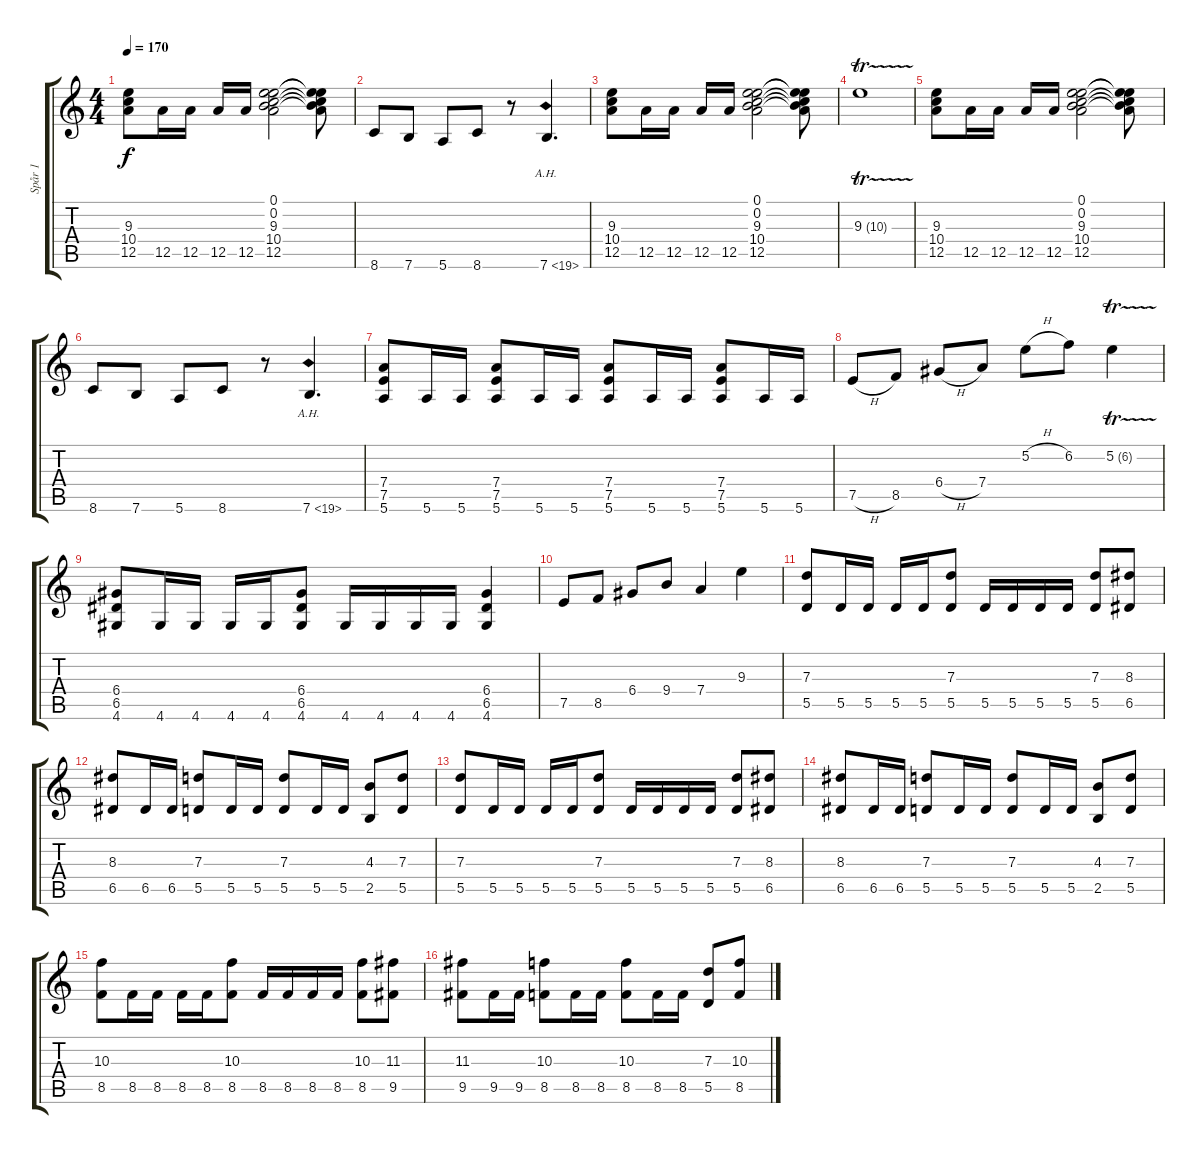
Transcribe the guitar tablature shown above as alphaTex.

\track ("Spår 1" "Spår 1") {instrument distortionguitar}
\staff {score tabs}
\tuning (E4 B3 G3 D3 A2 E2) {hide}
\ts (4 4)
\tempo 170
\clef g2
\ks c
(9.3 10.4 12.5).8{dy f} 12.5.16 12.5.16 12.5.16 12.5.16 (0.1 0.2 9.3 10.4 12.5).2 (0.1{t} 0.2{t} 9.3{t} 10.4{t} 12.5{t}).8 |
8.6.8 7.6.8 5.6.8 8.6.8 r.8 7.6{ah 12}.4{d} |
(9.3 10.4 12.5).8 12.5.16 12.5.16 12.5.16 12.5.16 (0.1 0.2 9.3 10.4 12.5).2 (0.1{t} 0.2{t} 9.3{t} 10.4{t} 12.5{t}).8 |
9.3{tr (10 16)}.1 |
(9.3 10.4 12.5).8 12.5.16 12.5.16 12.5.16 12.5.16 (0.1 0.2 9.3 10.4 12.5).2 (0.1{t} 0.2{t} 9.3{t} 10.4{t} 12.5{t}).8 |
8.6.8 7.6.8 5.6.8 8.6.8 r.8 7.6{ah 12}.4{d} |
(7.4 7.5 5.6).8 5.6.16 5.6.16 (7.4 7.5 5.6).8 5.6.16 5.6.16 (7.4 7.5 5.6).8 5.6.16 5.6.16 (7.4 7.5 5.6).8 5.6.16 5.6.16 |
7.5{h}.8 8.5.8 6.4{h}.8 7.4.8 5.2{h}.8 6.2.8 5.2{tr (6 32)}.4 |
(6.4 6.5 4.6).8 4.6.16 4.6.16 4.6.16 4.6.16 (6.4 6.5 4.6).8 4.6.16 4.6.16 4.6.16 4.6.16 (6.4 6.5 4.6).4 |
7.5.8 8.5.8 6.4.8 9.4.8 7.4.4 9.3.4 |
(7.3 5.5).8 5.5.16 5.5.16 5.5.16 5.5.16 (7.3 5.5).8 5.5.16 5.5.16 5.5.16 5.5.16 (7.3 5.5).8 (8.3 6.5).8 |
(8.3 6.5).8 6.5.16 6.5.16 (7.3 5.5).8 5.5.16 5.5.16 (7.3 5.5).8 5.5.16 5.5.16 (4.3 2.5).8 (7.3 5.5).8 |
(7.3 5.5).8 5.5.16 5.5.16 5.5.16 5.5.16 (7.3 5.5).8 5.5.16 5.5.16 5.5.16 5.5.16 (7.3 5.5).8 (8.3 6.5).8 |
(8.3 6.5).8 6.5.16 6.5.16 (7.3 5.5).8 5.5.16 5.5.16 (7.3 5.5).8 5.5.16 5.5.16 (4.3 2.5).8 (7.3 5.5).8 |
(10.3 8.5).8 8.5.16 8.5.16 8.5.16 8.5.16 (10.3 8.5).8 8.5.16 8.5.16 8.5.16 8.5.16 (10.3 8.5).8 (11.3 9.5).8 |
(11.3 9.5).8 9.5.16 9.5.16 (10.3 8.5).8 8.5.16 8.5.16 (10.3 8.5).8 8.5.16 8.5.16 (7.3 5.5).8 (10.3 8.5).8
